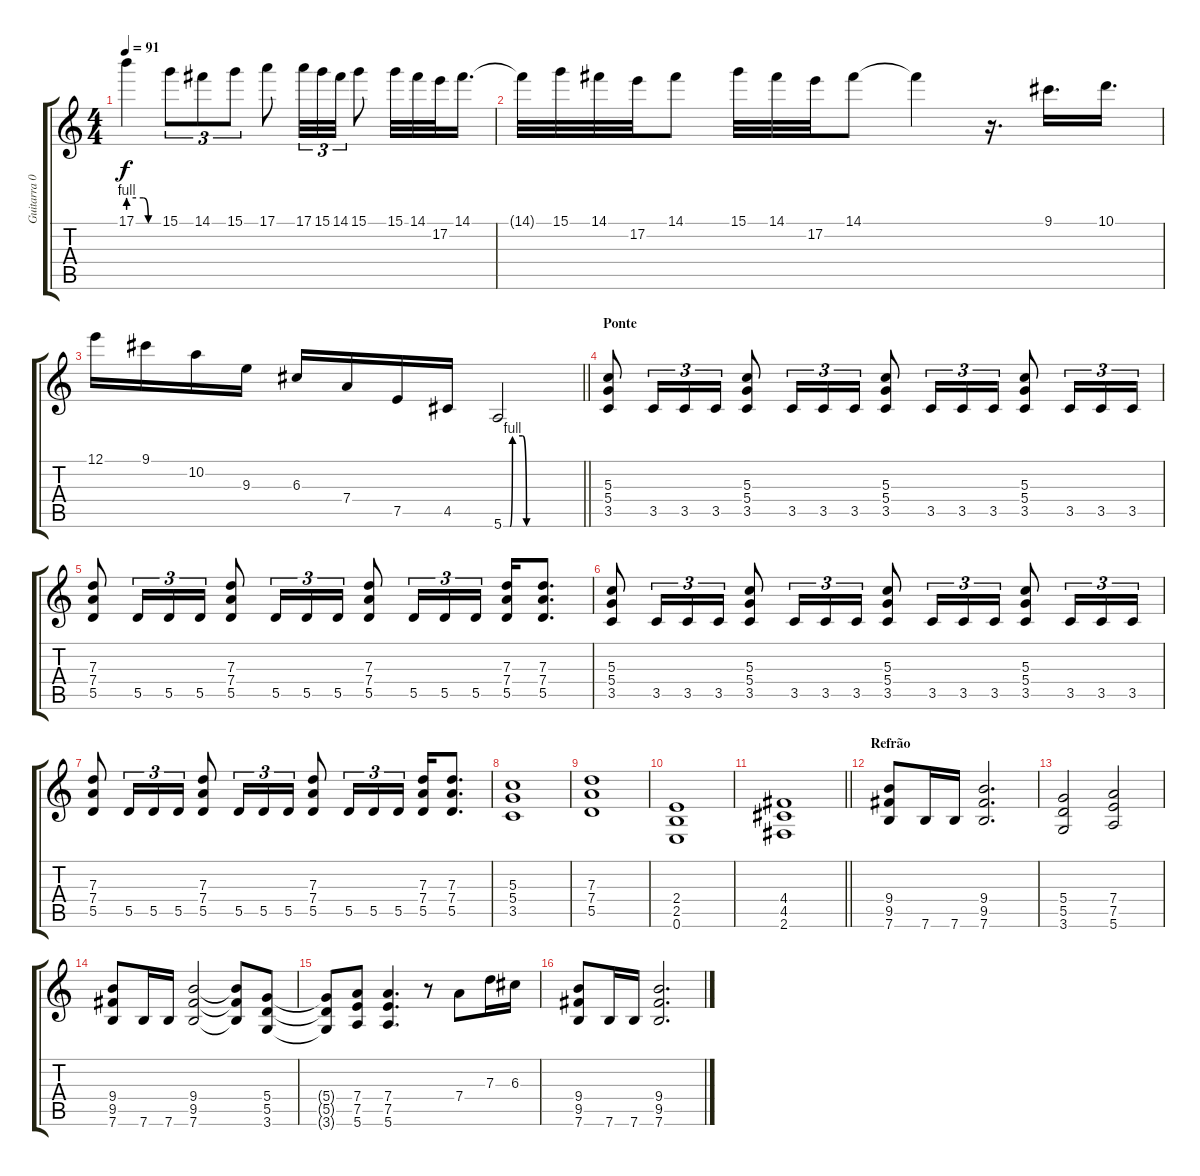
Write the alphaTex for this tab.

\track ("Guitarra 01" "Guitarra 0") {instrument distortionguitar}
\staff {score tabs}
\tuning (E4 B3 G3 D3 A2 E2) {hide}
\ts (4 4)
\tempo 91
\clef g2
\ks c
17.1{be (custom 0 4 30 4 40 0 60 0)}.4{dy f} 15.1.8{tu (3 2)} 14.1.8{tu (3 2)} 15.1.8{tu (3 2)} 17.1.8 17.1.32{tu (3 2)} 15.1.32{tu (3 2)} 14.1.32{tu (3 2)} 15.1.8 15.1.32 14.1.32 17.2.32 14.1.16{d} |
14.1{t}.32 15.1.32 14.1.32 17.2.32 14.1.8 15.1.32 14.1.32 17.2.32 14.1.8 14.1{t}.4 r.16{d} 9.1.16{d} 10.1.16{d} |
\barLineRight lightlight
12.1.16 9.1.16 10.2.16 9.3.16 6.3.16 7.4.16 7.5.16 4.5.16 5.6{be (custom 0 0 5 0 7 4 15 4 18 0 60 0)}.2 |
\section ("" "Ponte")
(5.3 5.4 3.5).8 3.5.16{tu (3 2)} 3.5.16{tu (3 2)} 3.5.16{tu (3 2)} (5.3 5.4 3.5).8 3.5.16{tu (3 2)} 3.5.16{tu (3 2)} 3.5.16{tu (3 2)} (5.3 5.4 3.5).8 3.5.16{tu (3 2)} 3.5.16{tu (3 2)} 3.5.16{tu (3 2)} (5.3 5.4 3.5).8 3.5.16{tu (3 2)} 3.5.16{tu (3 2)} 3.5.16{tu (3 2)} |
(7.3 7.4 5.5).8 5.5.16{tu (3 2)} 5.5.16{tu (3 2)} 5.5.16{tu (3 2)} (7.3 7.4 5.5).8 5.5.16{tu (3 2)} 5.5.16{tu (3 2)} 5.5.16{tu (3 2)} (7.3 7.4 5.5).8 5.5.16{tu (3 2)} 5.5.16{tu (3 2)} 5.5.16{tu (3 2)} (7.3 7.4 5.5).16 (7.3 7.4 5.5).8{d} |
(5.3 5.4 3.5).8 3.5.16{tu (3 2)} 3.5.16{tu (3 2)} 3.5.16{tu (3 2)} (5.3 5.4 3.5).8 3.5.16{tu (3 2)} 3.5.16{tu (3 2)} 3.5.16{tu (3 2)} (5.3 5.4 3.5).8 3.5.16{tu (3 2)} 3.5.16{tu (3 2)} 3.5.16{tu (3 2)} (5.3 5.4 3.5).8 3.5.16{tu (3 2)} 3.5.16{tu (3 2)} 3.5.16{tu (3 2)} |
(7.3 7.4 5.5).8 5.5.16{tu (3 2)} 5.5.16{tu (3 2)} 5.5.16{tu (3 2)} (7.3 7.4 5.5).8 5.5.16{tu (3 2)} 5.5.16{tu (3 2)} 5.5.16{tu (3 2)} (7.3 7.4 5.5).8 5.5.16{tu (3 2)} 5.5.16{tu (3 2)} 5.5.16{tu (3 2)} (7.3 7.4 5.5).16 (7.3 7.4 5.5).8{d} |
(5.3 5.4 3.5).1 |
(7.3 7.4 5.5).1 |
(2.4 2.5 0.6).1 |
\barLineRight lightlight
(4.4 4.5 2.6).1 |
\section ("" "Refrão")
(9.4 9.5 7.6).8 7.6.16 7.6.16 (9.4 9.5 7.6).2{d} |
(5.4 5.5 3.6).2 (7.4 7.5 5.6).2 |
(9.4 9.5 7.6).8 7.6.16 7.6.16 (9.4 9.5 7.6).2 (9.4{t} 9.5{t} 7.6{t}).8 (5.4 5.5 3.6).8 |
(5.4{t} 5.5{t} 3.6{t}).8 (7.4 7.5 5.6).8 (7.4 7.5 5.6).4{d} r.8 7.4.8 7.3.16 6.3.16 |
(9.4 9.5 7.6).8 7.6.16 7.6.16 (9.4 9.5 7.6).2{d}
